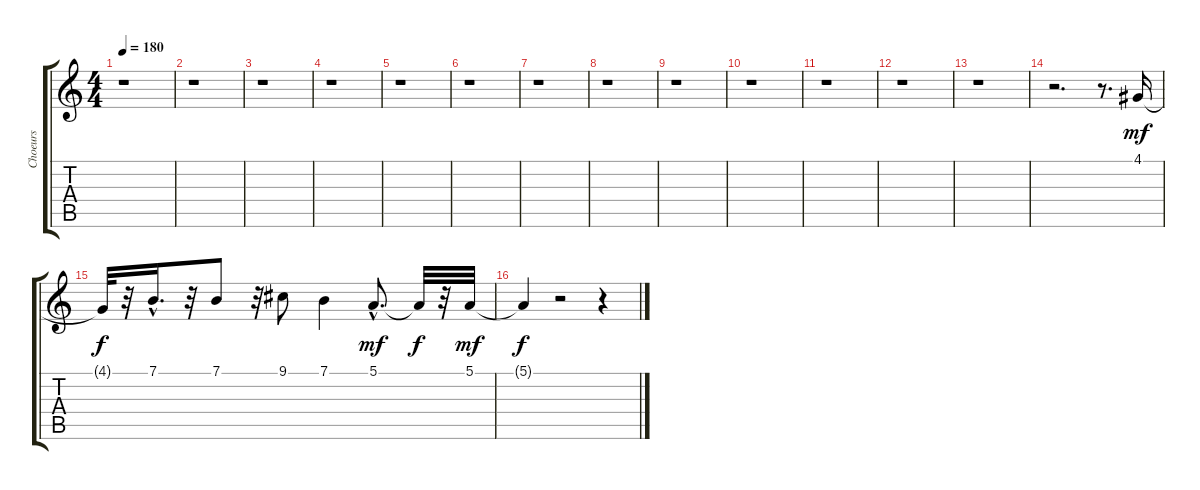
\track ("Choeurs" "Choeurs") {instrument synthvoice}
\staff {score tabs}
\tuning (E4 B3 G3 D3 A2 E2) {hide}
\ts (4 4)
\tempo 180
\clef g2
\ks c
r.1{dy f} |
r.1 |
r.1 |
r.1 |
r.1 |
r.1 |
r.1 |
r.1 |
r.1 |
r.1 |
r.1 |
r.1 |
r.1 |
r.2{d} r.8{d} 4.1.16{dy mf} |
4.1{t}.32{dy f} r.32 7.1{hac}.16{d} r.32 7.1.8 r.32 9.1.8 7.1.4 5.1{hac}.8{d dy mf} 5.1{t}.32{dy f} r.32 5.1.32{dy mf} |
5.1{t}.4{dy f} r.2 r.4
